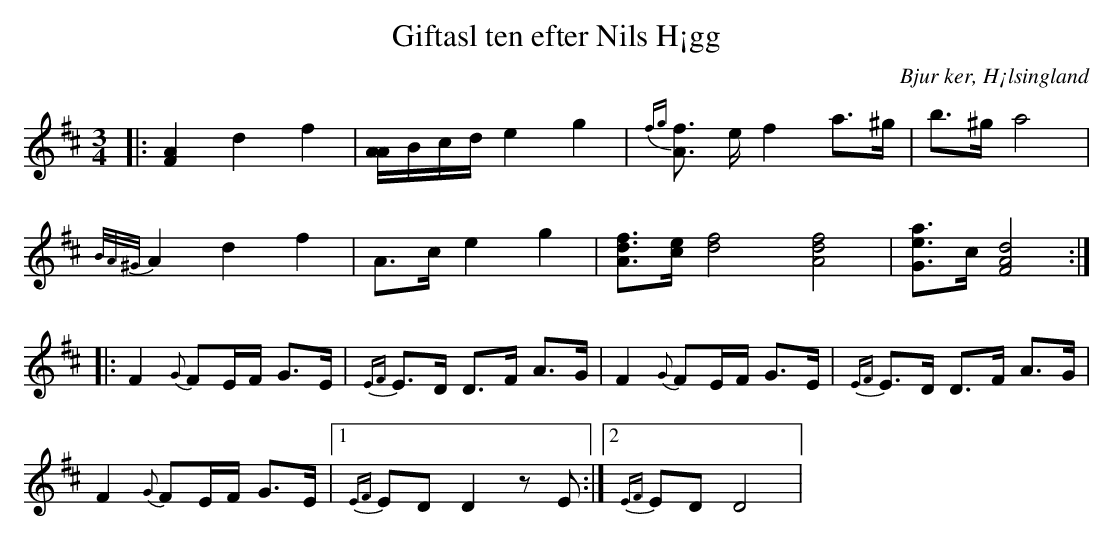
X:1
T: Giftasl ten efter Nils H¡gg
O: Bjur ker, H¡lsingland
M: 3/4
L: 1/8
K: D
|: [F2A2] d2 f2|[A/A/]B/c/d/ e2 g2|{fg}[Af] >e f2 a>^g |b>^g a4|
 {B/A/^G/} A2 d2 f2|A>c e2 g2|[Adf]>[ce] [d4f4] [A4d4f4]| [Gae]>c [F4A4d4]:|
|:F2 {G}FE/F/ G>E|{EF}E>D D>F A>G|F2 {G}FE/F/ G>E |{EF}E>D D>F A>G |
F2 {G}FE/F/ G>E|1{EF}ED D2 zE:|2{EF}ED D4|
